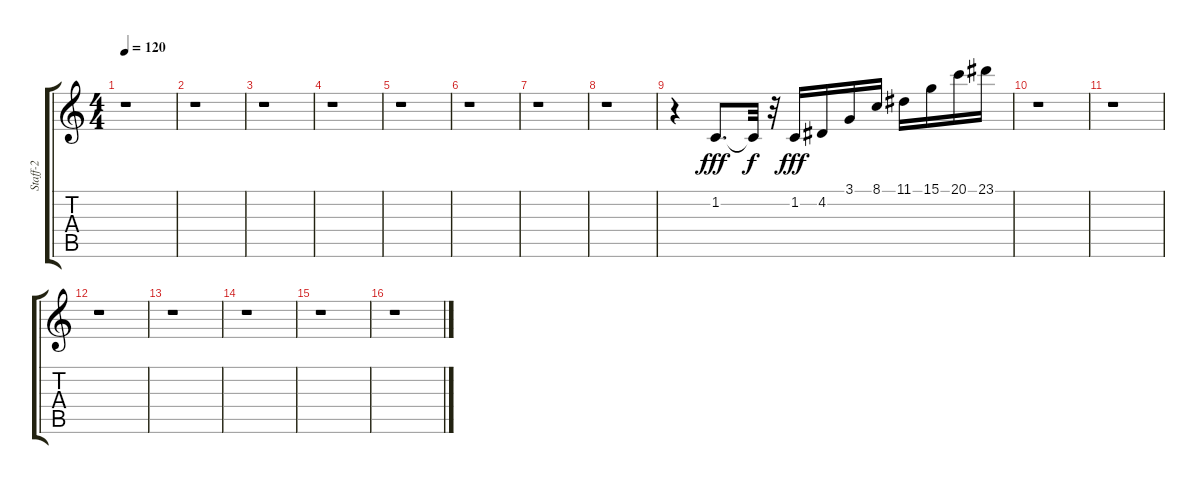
\track ("Staff-2" "Staff-2") {instrument stringensemble1}
\staff {score tabs}
\tuning (E4 B3 G3 D3 A2 E2) {hide}
\ts (4 4)
\tempo 120
\clef g2
\ks c
r.1{dy mf} |
r.1 |
r.1 |
r.1 |
r.1 |
r.1 |
r.1 |
r.1 |
r.4 1.2.8{d dy fff volume 2} 1.2{t}.32{dy f} r.32 1.2.16{dy fff volume 16} 4.2.16 3.1.16 8.1.16 11.1.16 15.1.16 20.1.16 23.1.16 |
r.1 |
r.1 |
r.1 |
r.1 |
r.1 |
r.1 |
r.1
